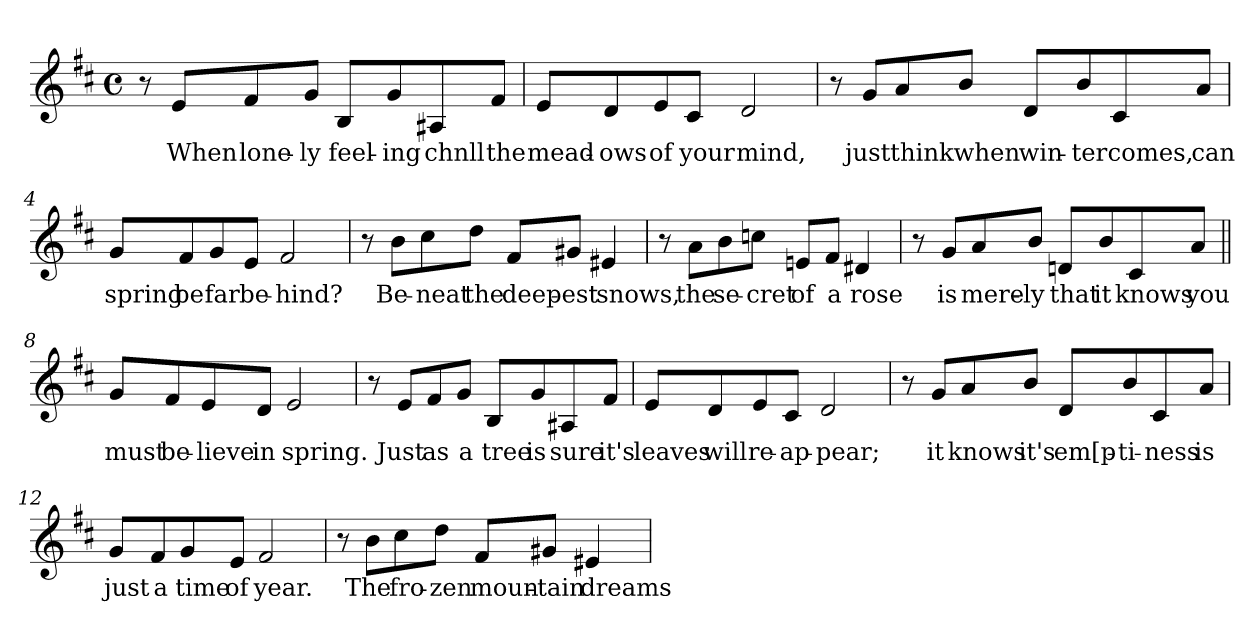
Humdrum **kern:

**kern	**text
*part1	*part1
*staff1	*staff1
*clefG2	*
*k[f#c#]	*
*D:	*
*M4/4	*
*met(c)	*
=1	=1
8r	.
8e/L	When
8f#/	lone-
8g/J	-ly
8B/L	feel-
8g/	-ing
8A#X/	chnll
8f#/J	the
=2	=2
8e/L	mead-
8d/	-ows
8e/	of
8c#/J	your
2d/	mind,
!!LO:LB:g=z
=3	=3
8r	.
8g/L	just
8a/	think
8b/J	when
8d/L	win-
8b/	-ter
8c#/	comes,
8a/J	can
=4	=4
8g/L	spring
8f#/	be
8g/	far
8e/J	be-
2f#/	-hind?
!!LO:LB:g=z
=5	=5
8r	.
8b\L	Be-
8cc#\	-neat
8dd\J	the
8f#/L	deep-
8g#X/J	-est
4e#X/	snows,
=6	=6
8r	.
8a\L	the
8b\	se-
8ccn\J	-cret
8en/L	of
8f#/J	a
4d#X/	rose
!!LO:LB:g=z
=7	=7
8r	.
8g/L	is
8a/	mere-
8b/J	-ly
8dn/L	that
8b/	it
8c#/	knows
8a/J	you
=8||	=8||
8g/L	must
8f#/	be-
8e/	-lieve
8d/J	in
2e/	spring.
!!LO:LB:g=z
=9	=9
8r	.
8e/L	Just
8f#/	as
8g/J	a
8B/L	tree
8g/	is
8A#X/	sure
8f#/J	it's
=10	=10
8e/L	leaves
8d/	will
8e/	re-
8c#/J	-ap-
2d/	-pear;
!!LO:LB:g=z
=11	=11
8r	.
8g/L	it
8a/	knows
8b/J	it's
8d/L	em[p-
8b/	-ti-
8c#/	-ness
8a/J	is
=12	=12
8g/L	just
8f#/	a
8g/	time
8e/J	of
2f#/	year.
!!LO:LB:g=z
=13	=13
8r	.
8b\L	The
8cc#\	fro-
8dd\J	-zen
8f#/L	moun-
8g#X/J	-tain
4e#X/	dreams
=	=
*-	*-
